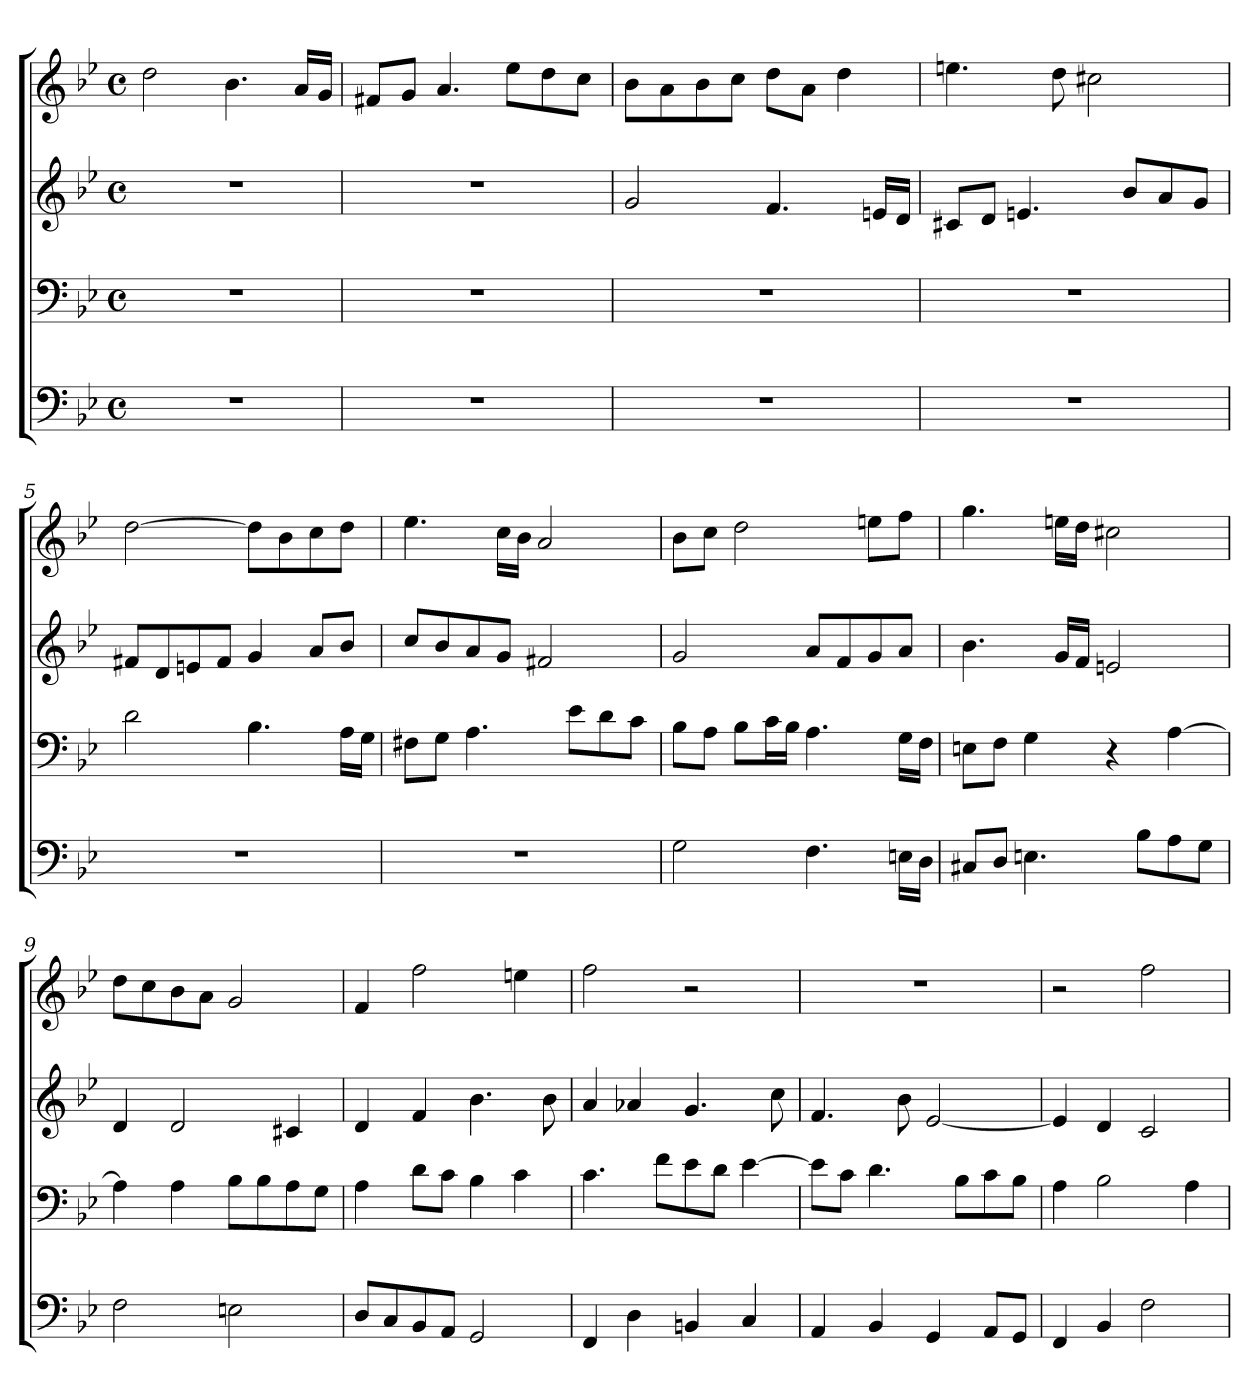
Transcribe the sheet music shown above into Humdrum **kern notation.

**kern	**kern	**kern	**kern
*part4	*part3	*part2	*part1
*staff4	*staff3	*staff2	*staff1
*clefF4	*clefF4	*clefG2	*clefG2
*k[b-e-]	*k[b-e-]	*k[b-e-]	*k[b-e-]
*M4/4	*M4/4	*M4/4	*M4/4
*met(c)	*met(c)	*met(c)	*met(c)
=1	=1	=1	=1
1r	1r	1r	2dd\
.	.	.	4.b-\
.	.	.	16a/LL
.	.	.	16g/JJ
=2	=2	=2	=2
1r	1r	1r	8f#/L
.	.	.	8g/J
.	.	.	4.a/
.	.	.	8ee-\L
.	.	.	8dd\
.	.	.	8cc\J
=3	=3	=3	=3
1r	1r	2g/	8b-\L
.	.	.	8a\
.	.	.	8b-\
.	.	.	8cc\J
.	.	4.f/	8dd\L
.	.	.	8a\J
.	.	.	4dd\
.	.	16en/LL	.
.	.	16d/JJ	.
=4	=4	=4	=4
1r	1r	8c#/L	4.een\
.	.	8d/J	.
.	.	4.en/	.
.	.	.	8dd\
.	.	.	2cc#\
.	.	8b-/L	.
.	.	8a/	.
.	.	8g/J	.
!!LO:LB:g=z
=5	=5	=5	=5
1r	2d\	8f#/L	[2dd\
.	.	8d/	.
.	.	8en/	.
.	.	8f#/J	.
.	4.B-\	4g/	8dd\L]
.	.	.	8b-\
.	.	8a/L	8cc\
.	16A\LL	8b-/J	8dd\J
.	16G\JJ	.	.
=6	=6	=6	=6
1r	8F#\L	8cc/L	4.ee-\
.	8G\J	8b-/	.
.	4.A\	8a/	.
.	.	8g/J	16cc\LL
.	.	.	16b-\JJ
.	.	2f#/	2a/
.	8e-\L	.	.
.	8d\	.	.
.	8c\J	.	.
=7	=7	=7	=7
2G\	8B-\L	2g/	8b-\L
.	8A\J	.	8cc\J
.	8B-\L	.	2dd\
.	16c\L	.	.
.	16B-\JJ	.	.
4.F\	4.A\	8a/L	.
.	.	8f/	.
.	.	8g/	8een\L
16En\LL	16G\LL	8a/J	8ff\J
16D\JJ	16F\JJ	.	.
=8	=8	=8	=8
8C#/L	8En\L	4.b-\	4.gg\
8D/J	8F\J	.	.
4.En\	4G\	.	.
.	.	16g/LL	16een\LL
.	.	16f/JJ	16dd\JJ
.	4r	2en/	2cc#\
8B-\L	.	.	.
8A\	[4A\	.	.
8G\J	.	.	.
=9	=9	=9	=9
2F\	4A\]	4d/	8dd\L
.	.	.	8cc\
.	4A\	2d/	8b-\
.	.	.	8a\J
2En\	8B-\L	.	2g/
.	8B-\	.	.
.	8A\	4c#/	.
.	8G\J	.	.
!!LO:LB:g=z
=10	=10	=10	=10
8D/L	4A\	4d/	4f/
8C/	.	.	.
8BB-/	8d\L	4f/	2ff\
8AA/J	8c\J	.	.
2GG/	4B-\	4.b-\	.
.	4c\	.	4een\
.	.	8b-\	.
=11	=11	=11	=11
4FF/	4.c\	4a/	2ff\
4D\	.	4a-/	.
.	8f\L	.	.
4BBn/	8e-\	4.g/	2r
.	8d\J	.	.
4C/	[4e-\	.	.
.	.	8cc\	.
=12	=12	=12	=12
4AA/	8e-\L]	4.f/	1r
.	8c\J	.	.
4BB-/	4.d\	.	.
.	.	8b-\	.
4GG/	.	[2e-/	.
.	8B-\L	.	.
8AA/L	8c\	.	.
8GG/J	8B-\J	.	.
=13	=13	=13	=13
4FF/	4A\	4e-/]	2r
4BB-/	2B-\	4d/	.
2F\	.	2c/	2ff\
.	4A\	.	.
=	=	=	=
*-	*-	*-	*-
